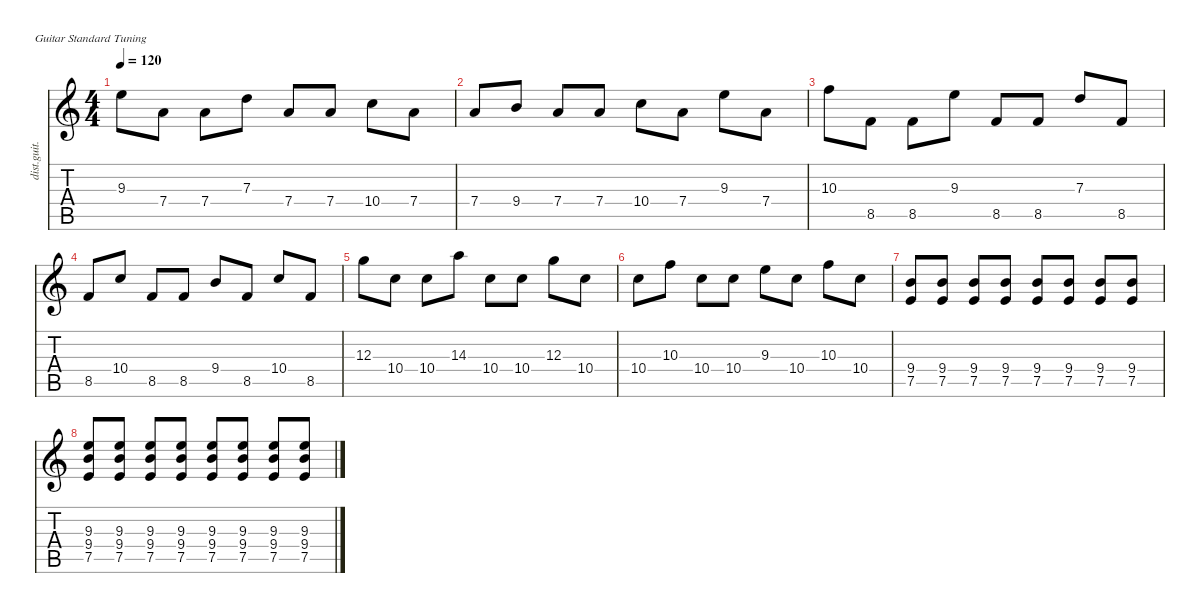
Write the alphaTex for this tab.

\defaultSystemsLayout 4
\hideDynamics
\bracketExtendMode nobrackets
\otherSystemsTrackNameOrientation horizontal
\track ("Distortion Guitar" "dist.guit.") {instrument distortionguitar}
\staff {score tabs}
\tuning (E4 B3 G3 D3 A2 E2)
\ts (4 4)
\beaming (8 2 2 2 2)
\tempo 120
\clef g2
\ks c
9.3.8{dy mf} 7.4.8 7.4.8 7.3.8 7.4.8 7.4.8 10.4.8 7.4.8 |
7.4.8 9.4.8 7.4.8 7.4.8 10.4.8 7.4.8 9.3.8 7.4.8 |
10.3.8 8.5.8 8.5.8 9.3.8 8.5.8 8.5.8 7.3.8 8.5.8 |
8.5.8 10.4.8 8.5.8 8.5.8 9.4.8 8.5.8 10.4.8 8.5.8 |
12.3.8 10.4.8 10.4.8 14.3.8 10.4.8 10.4.8 12.3.8 10.4.8 |
10.4.8 10.3.8 10.4.8 10.4.8 9.3.8 10.4.8 10.3.8 10.4.8 |
(7.5 9.4).8 (7.5 9.4).8 (7.5 9.4).8 (7.5 9.4).8 (7.5 9.4).8 (7.5 9.4).8 (7.5 9.4).8 (7.5 9.4).8 |
(9.4 9.3 7.5).8 (9.4 9.3 7.5).8 (9.4 9.3 7.5).8 (9.4 9.3 7.5).8 (9.4 9.3 7.5).8 (9.4 9.3 7.5).8 (9.4 9.3 7.5).8 (9.4 9.3 7.5).8
